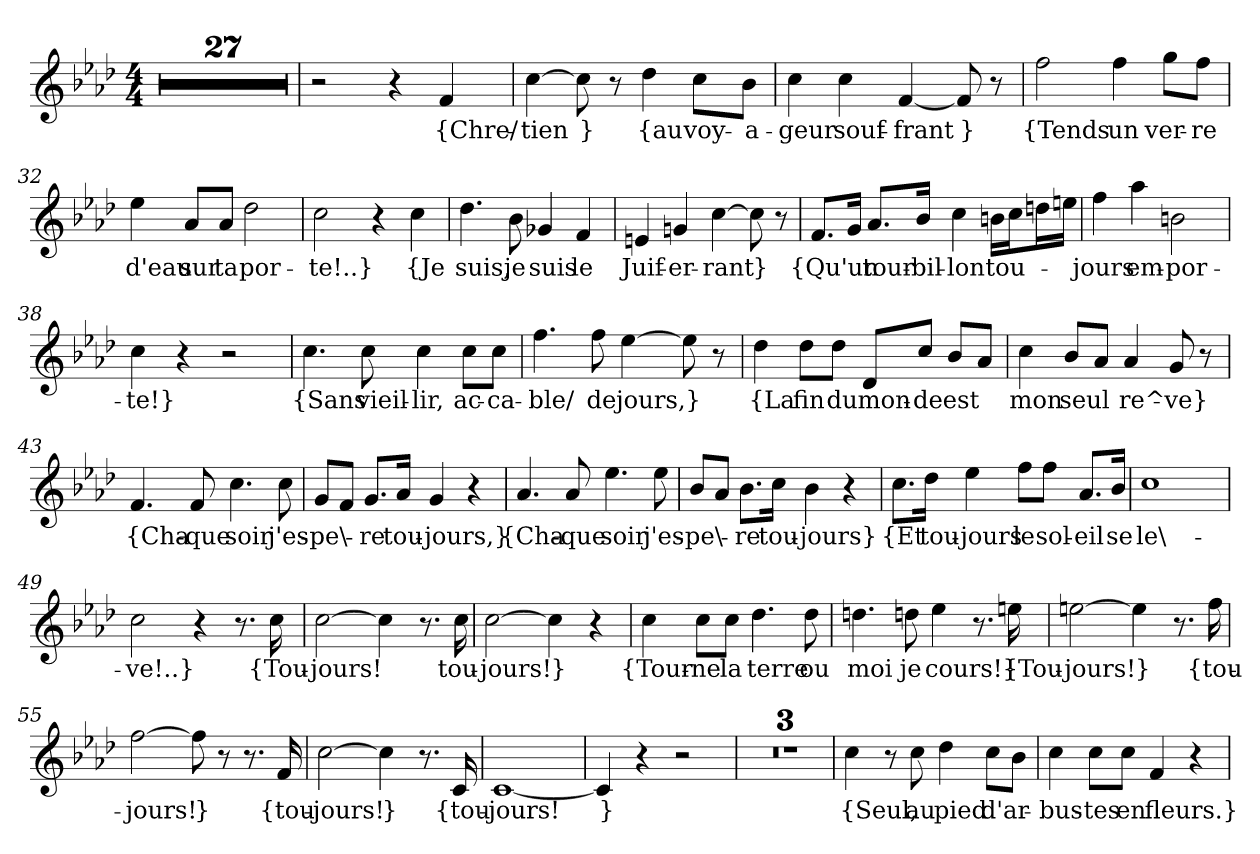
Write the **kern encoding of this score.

**kern	**text
*part1	*part1
*staff1	*staff1
*clefG2	*
*k[b-e-a-d-]	*
*M4/4	*
=	=
1r	.
=2	=2
1r	.
=3	=3
1r	.
=4	=4
1r	.
=5	=5
1r	.
=6	=6
1r	.
=7	=7
1r	.
=8	=8
1r	.
=9	=9
1r	.
=10	=10
1r	.
=11	=11
1r	.
=12	=12
1r	.
=13	=13
1r	.
=14	=14
1r	.
=15	=15
1r	.
=16	=16
1r	.
=17	=17
1r	.
=18	=18
1r	.
=19	=19
1r	.
=20	=20
1r	.
=21	=21
1r	.
=22	=22
1r	.
=23	=23
1r	.
=24	=24
1r	.
=25	=25
1r	.
=26	=26
1r	.
=27	=27
1r	.
=28	=28
2r	.
4r	.
4f	{Chre/-
=29	=29
[4cc	-tien
8cc]	}
8r	.
4dd-	{au
8cc\L	voy-
8b-\J	-a-
=30	=30
4cc	-geur
4cc	souf-
[4f	-frant
8f]	}
8r	.
=31	=31
2ff	{Tends
4ff	un
8gg\L	ver-
8ff\J	-re
=32	=32
4ee-	d'eau
8a-/L	sur
8a-/J	ta
2dd-	por-
=33	=33
2cc	-te!..}
4r	.
4cc	{Je
=34	=34
4.dd-	suis,
8b-	je
4g-X	suis
4f	le
=35	=35
4en	Juif-
4gn	-er-
[4cc	-rant
8cc]	}
8r	.
=36	=36
8.f/L	{Qu'un
16g/Jk	.
8.a-/L	tour-
16b-/Jk	-bil-
4cc	-lon
16bn\LL	tou-
16cc\J	.
16ddn\L	.
16een\JJ	.
=37	=37
4ff	-jours
4aa-	em-
2bn	-por-
=38	=38
4cc	-te!}
4r	.
2r	.
=39	=39
4.cc	{Sans
8cc	vieil-
4cc	-lir,
8cc\L	ac-
8cc\J	-ca-
=40	=40
4.ff	-ble/
8ff	de
[4ee-	jours,
8ee-]	}
8r	.
=41	=41
4dd-	{La
8dd-\L	fin
8dd-\J	du
8d-/L	mon-
8cc/J	-de
8b-/L	est
8a-/J	.
=42	=42
4cc	mon
8b-/L	seul
8a-/J	.
4a-	re^-
8g	-ve}
8r	.
=43	=43
4.f	{Cha-
8f	-que
4.cc	soir
8cc	j'es-
=44	=44
8g/L	-pe\-
8f/J	.
8.g/L	-re
16a-/Jk	tou-
4g	-jours,}
4r	.
=45	=45
4.a-	{Cha-
8a-	-que
4.ee-	soir
8ee-	j'es-
=46	=46
8b-/L	-pe\-
8a-/J	.
8.b-\L	-re
16cc\Jk	tou-
4b-	-jours}
4r	.
=47	=47
8.cc\L	{Et
16dd-\Jk	tou-
4ee-	-jours
8ff\L	le
8ff\J	sol-
8.a-/L	-eil
16b-/Jk	se
=48	=48
1cc	le\-
=49	=49
2cc	-ve!..}
4r	.
8.r	.
16cc	{Tou-
=50	=50
[2cc	-jours!
4cc]	.
8.r	.
16cc	tou-
=51	=51
[2cc	-jours!
4cc]	}
4r	.
=52	=52
4cc	{Tour-
8cc\L	-ne
8cc\J	la
4.dd-	terre
8dd-	ou
=53	=53
4.ddn	moi
8ddn	je
4ee-	cours!}
8.r	.
16een	{Tou-
=54	=54
[2een	-jours!
4een]	}
8.r	.
16ff	{tou-
=55	=55
[2ff	-jours!
8ff]	}
8r	.
8.r	.
16f	{tou-
=56	=56
[2cc	-jours!
4cc]	}
8.r	.
16c	{tou-
=57	=57
[1c	-jours!
=58	=58
4c]	}
4r	.
2r	.
=59	=59
1r	.
=60	=60
1r	.
=61	=61
1r	.
=62	=62
4cc	{Seul,
8r	.
8cc	au
4dd-	pied
8cc\L	d'ar-
8b-\J	.
=63	=63
4cc	-bus-
8cc\L	-tes
8cc\J	en
4f	fleurs.}
4r	.
=	=
*-	*-
